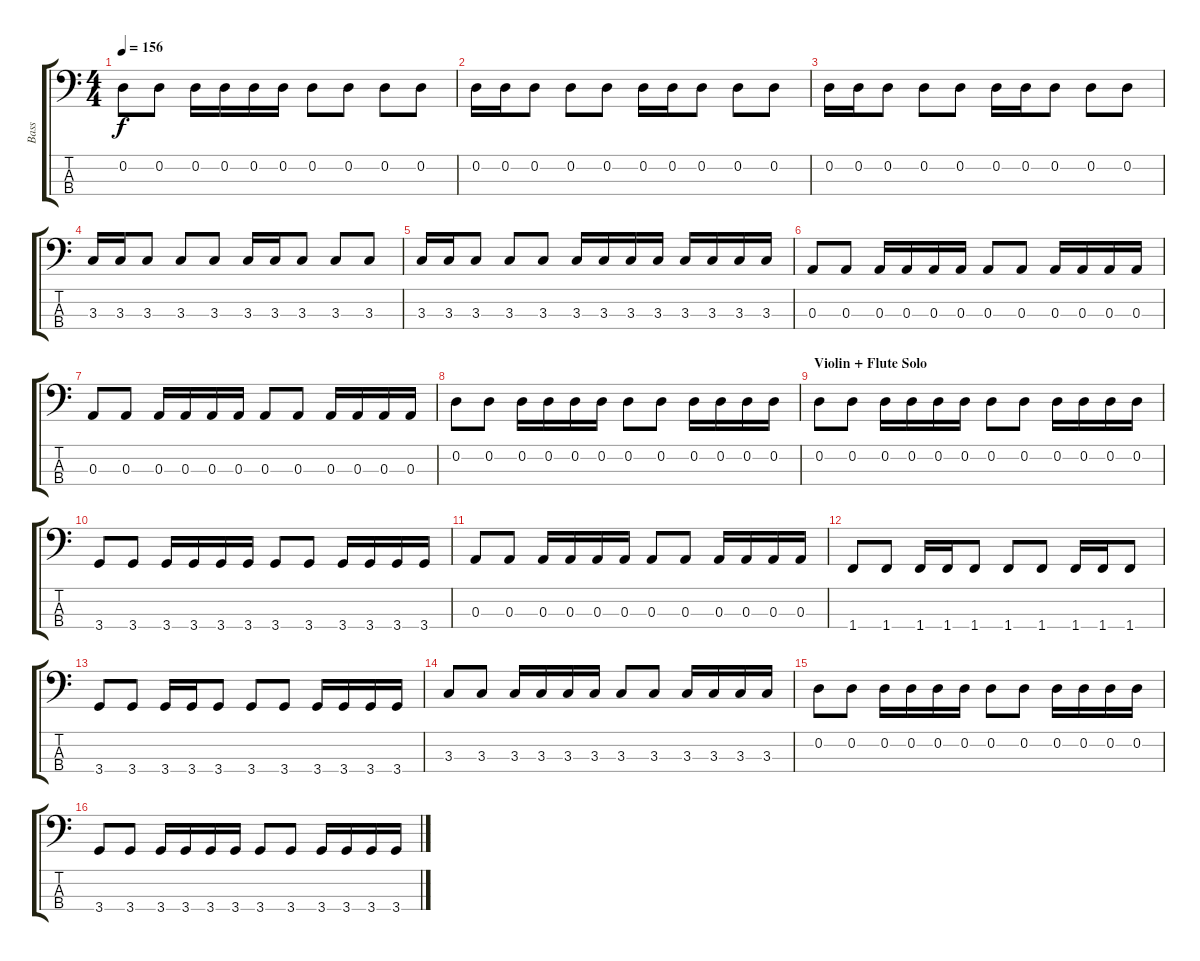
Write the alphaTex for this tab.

\track ("Bass" "Bass") {instrument electricbassfinger}
\staff {score tabs}
\tuning (G2 D2 A1 E1) {hide}
\ts (4 4)
\tempo 156
\clef f4
\ks c
0.2.8{dy f} 0.2.8 0.2.16 0.2.16 0.2.16 0.2.16 0.2.8 0.2.8 0.2.8 0.2.8 |
0.2.16 0.2.16 0.2.8 0.2.8 0.2.8 0.2.16 0.2.16 0.2.8 0.2.8 0.2.8 |
0.2.16 0.2.16 0.2.8 0.2.8 0.2.8 0.2.16 0.2.16 0.2.8 0.2.8 0.2.8 |
3.3.16 3.3.16 3.3.8 3.3.8 3.3.8 3.3.16 3.3.16 3.3.8 3.3.8 3.3.8 |
3.3.16 3.3.16 3.3.8 3.3.8 3.3.8 3.3.16 3.3.16 3.3.16 3.3.16 3.3.16 3.3.16 3.3.16 3.3.16 |
0.3.8 0.3.8 0.3.16 0.3.16 0.3.16 0.3.16 0.3.8 0.3.8 0.3.16 0.3.16 0.3.16 0.3.16 |
0.3.8 0.3.8 0.3.16 0.3.16 0.3.16 0.3.16 0.3.8 0.3.8 0.3.16 0.3.16 0.3.16 0.3.16 |
0.2.8 0.2.8 0.2.16 0.2.16 0.2.16 0.2.16 0.2.8 0.2.8 0.2.16 0.2.16 0.2.16 0.2.16 |
\section ("" "Violin + Flute Solo")
0.2.8 0.2.8 0.2.16 0.2.16 0.2.16 0.2.16 0.2.8 0.2.8 0.2.16 0.2.16 0.2.16 0.2.16 |
3.4.8 3.4.8 3.4.16 3.4.16 3.4.16 3.4.16 3.4.8 3.4.8 3.4.16 3.4.16 3.4.16 3.4.16 |
0.3.8 0.3.8 0.3.16 0.3.16 0.3.16 0.3.16 0.3.8 0.3.8 0.3.16 0.3.16 0.3.16 0.3.16 |
1.4.8 1.4.8 1.4.16 1.4.16 1.4.8 1.4.8 1.4.8 1.4.16 1.4.16 1.4.8 |
3.4.8 3.4.8 3.4.16 3.4.16 3.4.8 3.4.8 3.4.8 3.4.16 3.4.16 3.4.16 3.4.16 |
3.3.8 3.3.8 3.3.16 3.3.16 3.3.16 3.3.16 3.3.8 3.3.8 3.3.16 3.3.16 3.3.16 3.3.16 |
0.2.8 0.2.8 0.2.16 0.2.16 0.2.16 0.2.16 0.2.8 0.2.8 0.2.16 0.2.16 0.2.16 0.2.16 |
3.4.8 3.4.8 3.4.16 3.4.16 3.4.16 3.4.16 3.4.8 3.4.8 3.4.16 3.4.16 3.4.16 3.4.16
